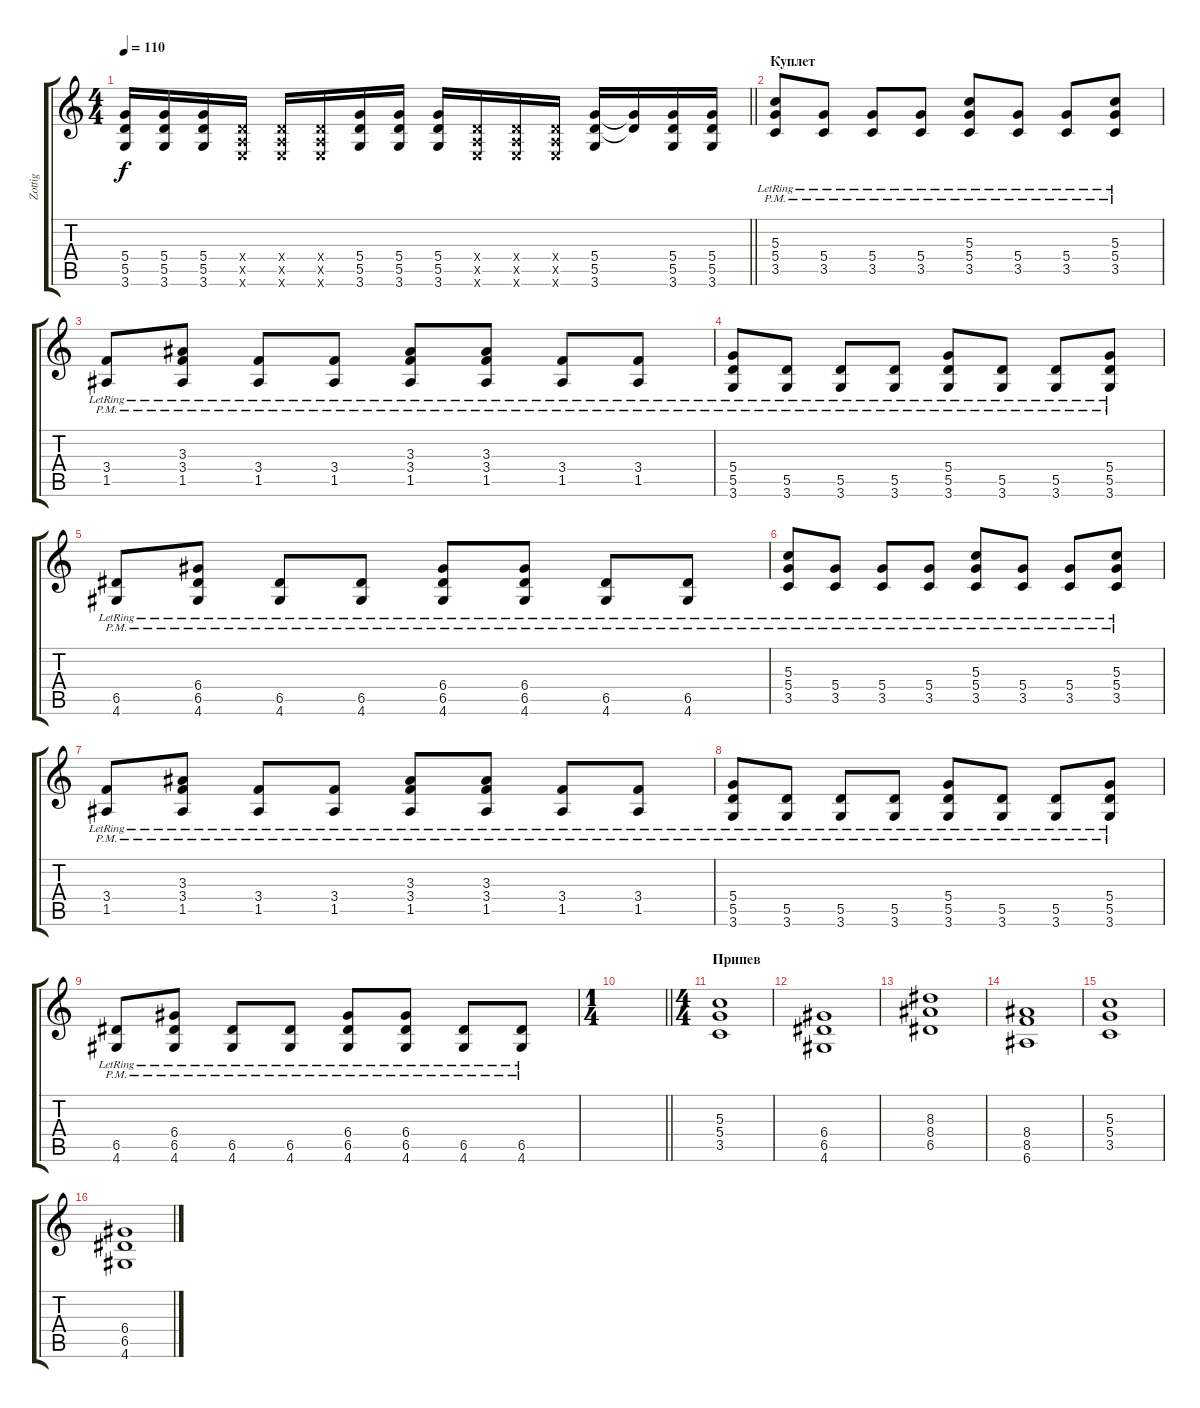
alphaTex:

\track ("Zottig" "Zottig") {instrument distortionguitar}
\staff {score tabs}
\tuning (E4 B3 G3 D3 A2 E2) {hide}
\ts (4 4)
\tempo 110
\clef g2
\barLineRight lightlight
\ks c
(5.4 5.5 3.6).16{dy f} (5.4 5.5 3.6).16 (5.4 5.5 3.6).16 (0.4{x} 0.5{x} 0.6{x}).16 (0.4{x} 0.5{x} 0.6{x}).16 (0.4{x} 0.5{x} 0.6{x}).16 (5.4 5.5 3.6).16 (5.4 5.5 3.6).16 (5.4 5.5 3.6).16 (0.4{x} 0.5{x} 0.6{x}).16 (0.4{x} 0.5{x} 0.6{x}).16 (0.4{x} 0.5{x} 0.6{x}).16 (5.4 5.5 3.6).16 (5.4{t} 5.5{t}).16 (5.4 5.5 3.6).16 (5.4 5.5 3.6).16 |
\section ("" "Куплет")
(5.3{pm lr} 5.4{pm lr} 3.5{pm lr}).8 (5.4{pm lr} 3.5{pm lr}).8 (5.4{pm lr} 3.5{pm lr}).8 (5.4{pm lr} 3.5{pm lr}).8 (5.3 5.4{pm lr} 3.5{pm lr}).8 (5.4{pm lr} 3.5{pm lr}).8 (5.4{pm lr} 3.5{pm lr}).8 (5.3 5.4{pm lr} 3.5{pm lr}).8 |
(3.4{pm lr} 1.5{pm lr}).8 (3.3 3.4{pm lr} 1.5{pm lr}).8 (3.4{pm lr} 1.5{pm lr}).8 (3.4{pm lr} 1.5{pm lr}).8 (3.3 3.4{pm lr} 1.5{pm lr}).8 (3.3 3.4{pm lr} 1.5{pm lr}).8 (3.4{pm lr} 1.5{pm lr}).8 (3.4{pm lr} 1.5{pm lr}).8 |
(5.4{pm lr} 5.5{pm lr} 3.6{pm lr}).8 (5.5{pm lr} 3.6{pm lr}).8 (5.5{pm lr} 3.6{pm lr}).8 (5.5{pm lr} 3.6{pm lr}).8 (5.4 5.5{pm lr} 3.6{pm lr}).8 (5.5{pm lr} 3.6{pm lr}).8 (5.5{pm lr} 3.6{pm lr}).8 (5.4 5.5{pm lr} 3.6{pm lr}).8 |
(6.5{pm lr} 4.6{pm lr}).8 (6.4 6.5{pm lr} 4.6{pm lr}).8 (6.5{pm lr} 4.6{pm lr}).8 (6.5{pm lr} 4.6{pm lr}).8 (6.4 6.5{pm lr} 4.6{pm lr}).8 (6.4 6.5{pm lr} 4.6{pm lr}).8 (6.5{pm lr} 4.6{pm lr}).8 (6.5{pm lr} 4.6{pm lr}).8 |
(5.3{pm lr} 5.4{pm lr} 3.5{pm lr}).8 (5.4{pm lr} 3.5{pm lr}).8 (5.4{pm lr} 3.5{pm lr}).8 (5.4{pm lr} 3.5{pm lr}).8 (5.3 5.4{pm lr} 3.5{pm lr}).8 (5.4{pm lr} 3.5{pm lr}).8 (5.4{pm lr} 3.5{pm lr}).8 (5.3 5.4{pm lr} 3.5{pm lr}).8 |
(3.4{pm lr} 1.5{pm lr}).8 (3.3 3.4{pm lr} 1.5{pm lr}).8 (3.4{pm lr} 1.5{pm lr}).8 (3.4{pm lr} 1.5{pm lr}).8 (3.3 3.4{pm lr} 1.5{pm lr}).8 (3.3 3.4{pm lr} 1.5{pm lr}).8 (3.4{pm lr} 1.5{pm lr}).8 (3.4{pm lr} 1.5{pm lr}).8 |
(5.4{pm lr} 5.5{pm lr} 3.6{pm lr}).8 (5.5{pm lr} 3.6{pm lr}).8 (5.5{pm lr} 3.6{pm lr}).8 (5.5{pm lr} 3.6{pm lr}).8 (5.4 5.5{pm lr} 3.6{pm lr}).8 (5.5{pm lr} 3.6{pm lr}).8 (5.5{pm lr} 3.6{pm lr}).8 (5.4 5.5{pm lr} 3.6{pm lr}).8 |
(6.5{pm lr} 4.6{pm lr}).8 (6.4 6.5{pm lr} 4.6{pm lr}).8 (6.5{pm lr} 4.6{pm lr}).8 (6.5{pm lr} 4.6{pm lr}).8 (6.4 6.5{pm lr} 4.6{pm lr}).8 (6.4 6.5{pm lr} 4.6{pm lr}).8 (6.5{pm lr} 4.6{pm lr}).8 (6.5{pm lr} 4.6{pm lr}).8 |
\ts (1 4)
\barLineRight lightlight
|
\ts (4 4)
\section ("" "Припев")
(5.3 5.4 3.5).1 |
(6.4 6.5 4.6).1 |
(8.3 8.4 6.5).1 |
(8.4 8.5 6.6).1 |
(5.3 5.4 3.5).1 |
(6.4 6.5 4.6).1
